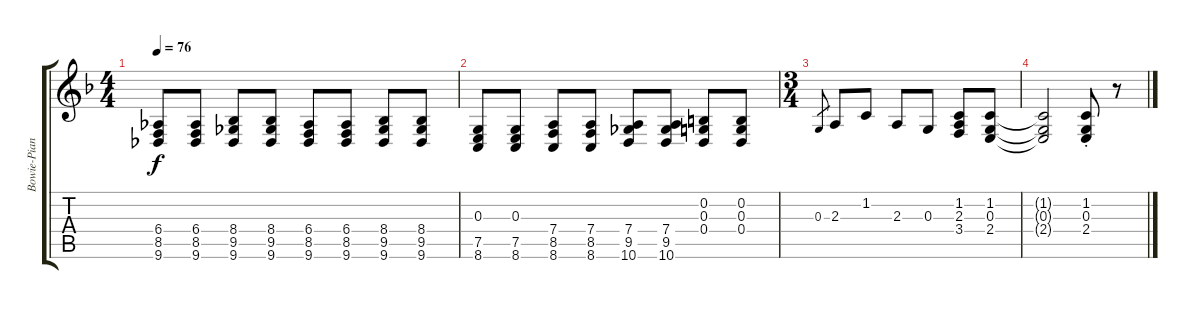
\track ("Bowie-Piano Right Hand" "Bowie-Pian") {instrument acousticgrandpiano}
\staff {score tabs}
\tuning (E4 B3 G3 D3 A2 E2) {hide}
\ts (4 4)
\tempo 76
\clef g2
\ks f
(6.4 8.5 9.6).8{dy f} (6.4 8.5 9.6).8 (8.4 9.5 9.6).8 (8.4 9.5 9.6).8 (6.4 8.5 9.6).8 (6.4 8.5 9.6).8 (8.4 9.5 9.6).8 (8.4 9.5 9.6).8 |
(0.3 7.5 8.6).8 (0.3 7.5 8.6).8 (7.4 8.5 8.6).8 (7.4 8.5 8.6).8 (7.4 9.5 10.6).8 (7.4 9.5 10.6).8 (0.2 0.3 0.4).8 (0.2 0.3 0.4).8 |
\ts (3 4)
0.3.8{gr} 2.3.8 1.2.8 2.3.8 0.3.8 (1.2 2.3 3.4).8 (1.2 0.3 2.4).8 |
(1.2{t} 0.3{t} 2.4{t}).2 (1.2{st} 0.3{st} 2.4{st}).8 r.8
